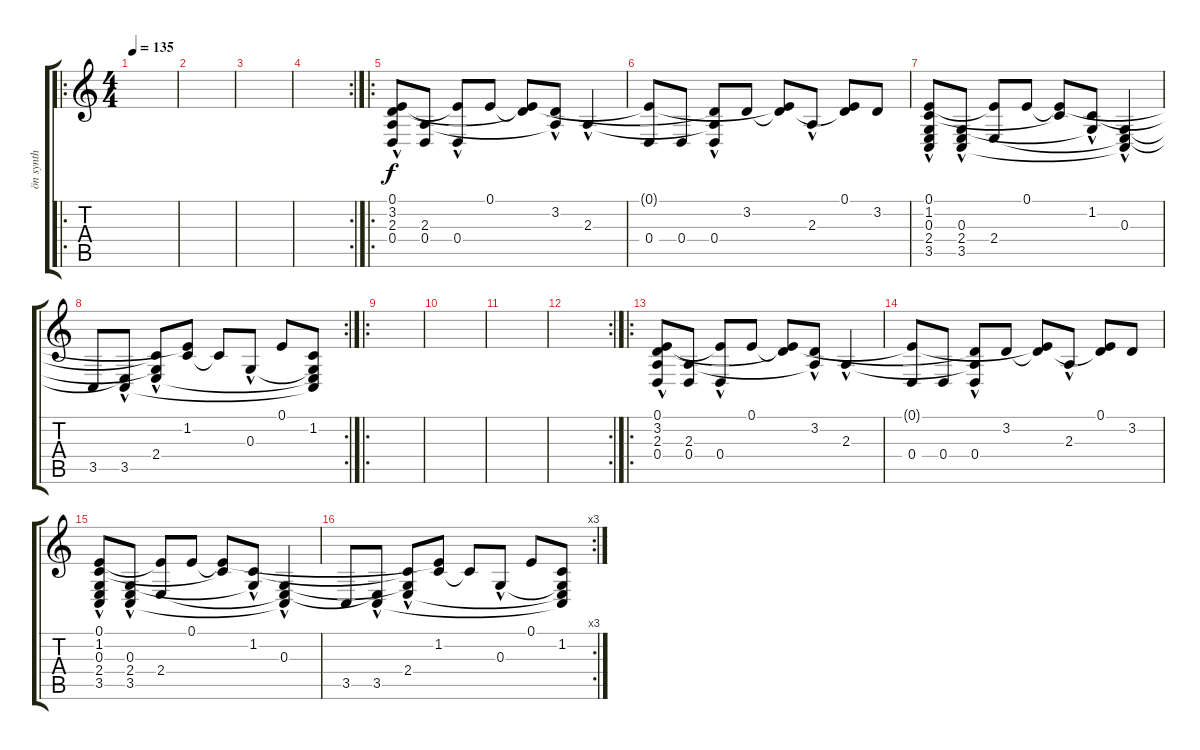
\track ("ön synth" "ön synth") {instrument shamisen}
\staff {score tabs}
\tuning (E4 B3 G3 D3 A2 E2) {hide}
\ro
\ts (4 4)
\tempo 135
\clef g2
\ks c
|
|
|
\rc 2
|
\ro
(0.1{hac} 3.2 2.3 0.4).8 (2.3 0.4).8 (0.1{t} 0.4{hac}).8 0.1.8 (0.1{t} 3.2{t}).8 (3.2{hac} 2.3{t}).8 2.3{hac}.4 |
(0.1{t} 0.4).8 0.4.8 (3.2{t} 2.3{t} 0.4{hac}).8 3.2.8 (0.1{t} 3.2{t}).8 2.3{hac}.8 (0.1 3.2{t}).8 3.2.8 |
(0.1{hac} 1.2 0.3 2.4 3.5).8 (0.3 2.4 3.5{hac}).8 (0.1{t} 2.4).8 0.1.8 (0.1{t} 1.2{t}).8 (1.2{hac} 0.3{t}).8 (0.3{hac} 2.4{t} 3.5{t}).4 |
\rc 2
3.5.8 (2.4{t} 3.5{hac}).8 (1.2{t} 0.3{t} 2.4{hac}).8 (0.1{t} 1.2).8 1.2{t}.8 0.3{hac}.8 0.1.8 (1.2 0.3{t} 2.4{t} 3.5{t}).8 |
\ro
|
|
|
\rc 2
|
\ro
(0.1{hac} 3.2 2.3 0.4).8{instrument pad3polysynth} (2.3 0.4).8 (0.1{t} 0.4{hac}).8 0.1.8 (0.1{t} 3.2{t}).8 (3.2{hac} 2.3{t}).8 2.3{hac}.4 |
(0.1{t} 0.4).8 0.4.8 (3.2{t} 2.3{t} 0.4{hac}).8 3.2.8 (0.1{t} 3.2{t}).8 2.3{hac}.8 (0.1 3.2{t}).8 3.2.8 |
(0.1{hac} 1.2 0.3 2.4 3.5).8 (0.3 2.4 3.5{hac}).8 (0.1{t} 2.4).8 0.1.8 (0.1{t} 1.2{t}).8 (1.2{hac} 0.3{t}).8 (0.3{hac} 2.4{t} 3.5{t}).4 |
\rc 3
3.5.8 (2.4{t} 3.5{hac}).8 (1.2{t} 0.3{t} 2.4{hac}).8 (0.1{t} 1.2).8 1.2{t}.8 0.3{hac}.8 0.1.8 (1.2 0.3{t} 2.4{t} 3.5{t}).8
